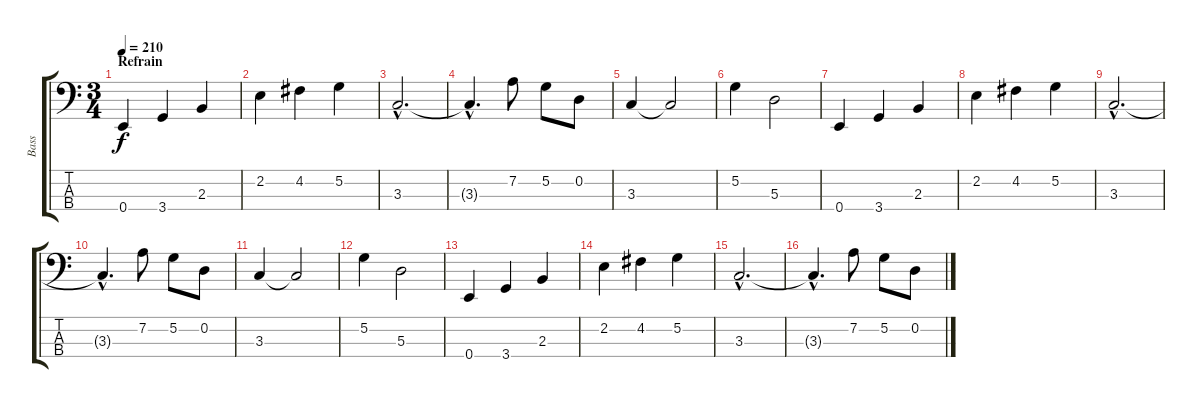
\track ("Bass" "Bass") {instrument electricbasspick}
\staff {score tabs}
\tuning (G2 D2 A1 E1) {hide}
\ts (3 4)
\section ("" "Refrain")
\tempo 210
\clef f4
\ks c
0.4.4{dy f} 3.4.4 2.3.4 |
2.2.4 4.2.4 5.2.4 |
3.3{hac}.2{d} |
3.3{hac t}.4{d} 7.2.8 5.2.8 0.2.8 |
3.3.4 3.3{t}.2 |
5.2.4 5.3.2 |
0.4.4 3.4.4 2.3.4 |
2.2.4 4.2.4 5.2.4 |
3.3{hac}.2{d} |
3.3{hac t}.4{d} 7.2.8 5.2.8 0.2.8 |
3.3.4 3.3{t}.2 |
5.2.4 5.3.2 |
0.4.4 3.4.4 2.3.4 |
2.2.4 4.2.4 5.2.4 |
3.3{hac}.2{d} |
3.3{hac t}.4{d} 7.2.8 5.2.8 0.2.8
